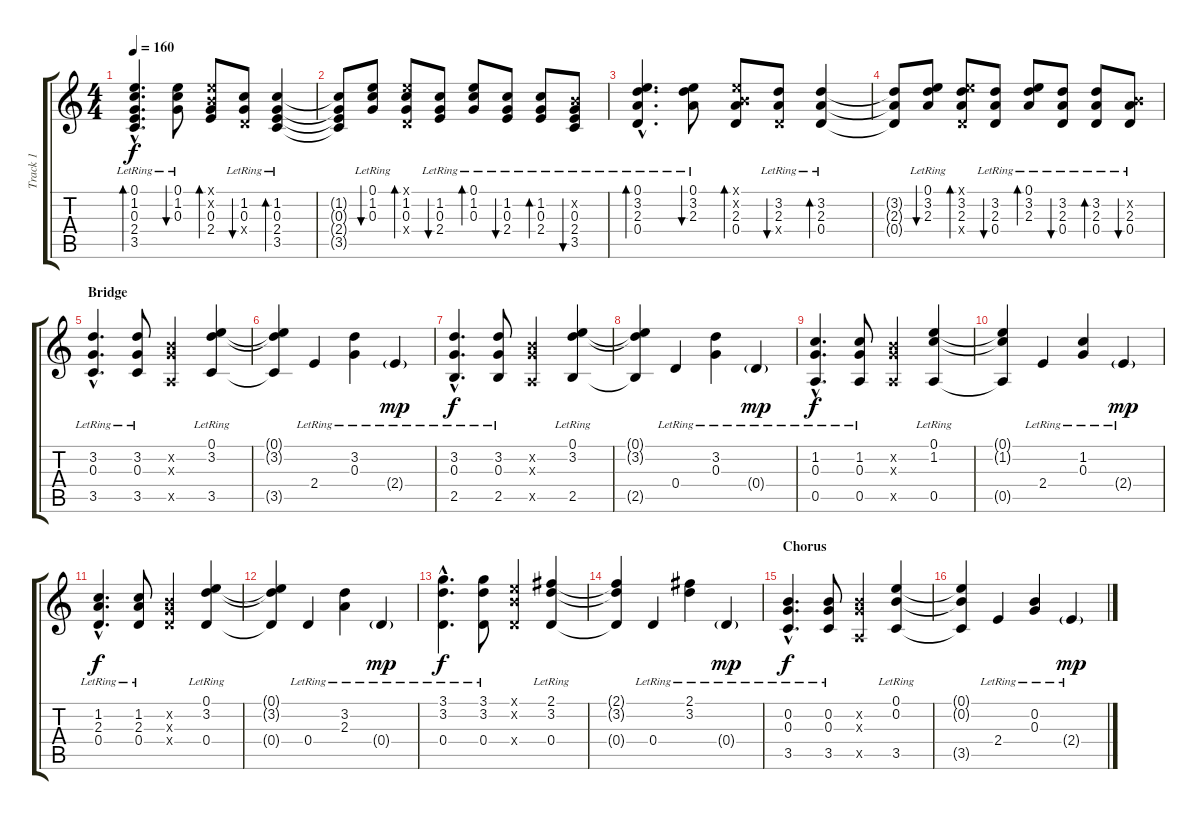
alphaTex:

\track ("Track 1" "Track 1") {instrument acousticguitarsteel}
\staff {score tabs}
\tuning (E4 B3 G3 D3 A2 E2) {hide}
\ts (4 4)
\tempo 160
\clef g2
\ks c
(0.1{hac lr} 1.2{hac lr} 0.3{hac lr} 2.4{hac lr} 3.5{hac lr}).4{d bd 60 dy f} (0.1{lr} 1.2{lr} 0.3{lr}).8{bu 120} (0.1{x} 0.2{x} 0.3 2.4).8{bd 60} (1.2{lr} 0.3{lr} 0.4{x}).8{bu 60} (1.2{lr} 0.3{lr} 2.4{lr} 3.5{lr}).4{bd 60} |
(1.2{t} 0.3{t} 2.4{t} 3.5{t}).8 (0.1{lr} 1.2{lr} 0.3{lr}).8{bu 60} (0.1{x} 1.2 0.3 0.4{x}).8{bd 60} (1.2{lr} 0.3{lr} 2.4{lr}).8{bu 60} (0.1{lr} 1.2{lr} 0.3{lr}).8{bd 60} (1.2{lr} 0.3{lr} 2.4{lr}).8{bu 60} (1.2{lr} 0.3{lr} 2.4{lr}).8{bd 60} (0.2{x} 0.3{lr} 2.4{lr} 3.5{lr}).8{bu 60} |
(0.1{hac lr} 3.2{hac lr} 2.3{hac lr} 0.4{hac lr}).4{d bd 60} (0.1{lr} 3.2{lr} 2.3{lr}).8{bu 120} (0.1{x} 0.2{x} 2.3 0.4).8{bd 60} (3.2{lr} 2.3{lr} 0.4{x}).8{bu 60} (3.2{lr} 2.3{lr} 0.4{lr}).4{bd 60} |
(3.2{t} 2.3{t} 0.4{t}).8 (0.1{lr} 3.2{lr} 2.3{lr}).8{bu 60} (0.1{x} 3.2 2.3 0.4{x}).8{bd 60} (3.2{lr} 2.3{lr} 0.4{lr}).8{bu 60} (0.1{lr} 3.2{lr} 2.3{lr}).8{bd 60} (3.2{lr} 2.3{lr} 0.4{lr}).8{bu 60} (3.2{lr} 2.3{lr} 0.4{lr}).8{bd 60} (0.2{x} 2.3{lr} 0.4{lr}).8{bu 60} |
\section ("" "Bridge")
(3.2{hac lr} 0.3{hac lr} 3.5{hac lr}).4{d} (3.2{lr} 0.3{lr} 3.5{lr}).8 (0.2{x} 0.3{x} 0.5{x}).4 (0.1{lr} 3.2{lr} 3.5{lr}).4 |
(0.1{t} 3.2{t} 3.5{t}).4 2.4{lr}.4 (3.2{lr} 0.3{lr}).4 2.4{g lr}.4{dy mp} |
(3.2{hac lr} 0.3{hac lr} 2.5{hac lr}).4{d dy f} (3.2{lr} 0.3{lr} 2.5{lr}).8 (0.2{x} 0.3{x} 0.5{x}).4 (0.1{lr} 3.2{lr} 2.5{lr}).4 |
(0.1{t} 3.2{t} 2.5{t}).4 0.4{lr}.4 (3.2{lr} 0.3{lr}).4 0.4{g lr}.4{dy mp} |
(1.2{hac lr} 0.3{hac lr} 0.5{hac lr}).4{d dy f} (1.2{lr} 0.3{lr} 0.5{lr}).8 (0.2{x} 0.3{x} 0.5{x}).4 (0.1{lr} 1.2{lr} 0.5{lr}).4 |
(0.1{t} 1.2{t} 0.5{t}).4 2.4{lr}.4 (1.2{lr} 0.3{lr}).4 2.4{g lr}.4{dy mp} |
(1.2{hac lr} 2.3{hac lr} 0.4{hac lr}).4{d dy f} (1.2{lr} 2.3{lr} 0.4{lr}).8 (0.2{x} 0.3{x} 0.4{x}).4 (0.1{lr} 3.2{lr} 0.4{lr}).4 |
(0.1{t} 3.2{t} 0.4{t}).4 0.4{lr}.4 (3.2{lr} 2.3{lr}).4 0.4{g lr}.4{dy mp} |
(3.1{hac lr} 3.2{hac lr} 0.4{hac lr}).4{d dy f} (3.1{lr} 3.2{lr} 0.4{lr}).8 (0.1{x} 0.2{x} 0.4{x}).4 (2.1{lr} 3.2{lr} 0.4{lr}).4 |
(2.1{t} 3.2{t} 0.4{t}).4 0.4{lr}.4 (2.1{lr} 3.2{lr}).4 0.4{g lr}.4{dy mp} |
\section ("" "Chorus")
(0.2{hac lr} 0.3{hac lr} 3.5{hac lr}).4{d dy f} (0.2{lr} 0.3{lr} 3.5{lr}).8 (0.2{x} 0.3{x} 0.5{x}).4 (0.1{lr} 0.2{lr} 3.5{lr}).4 |
(0.1{t} 0.2{t} 3.5{t}).4 2.4{lr}.4 (0.2{lr} 0.3{lr}).4 2.4{g lr}.4{dy mp}
